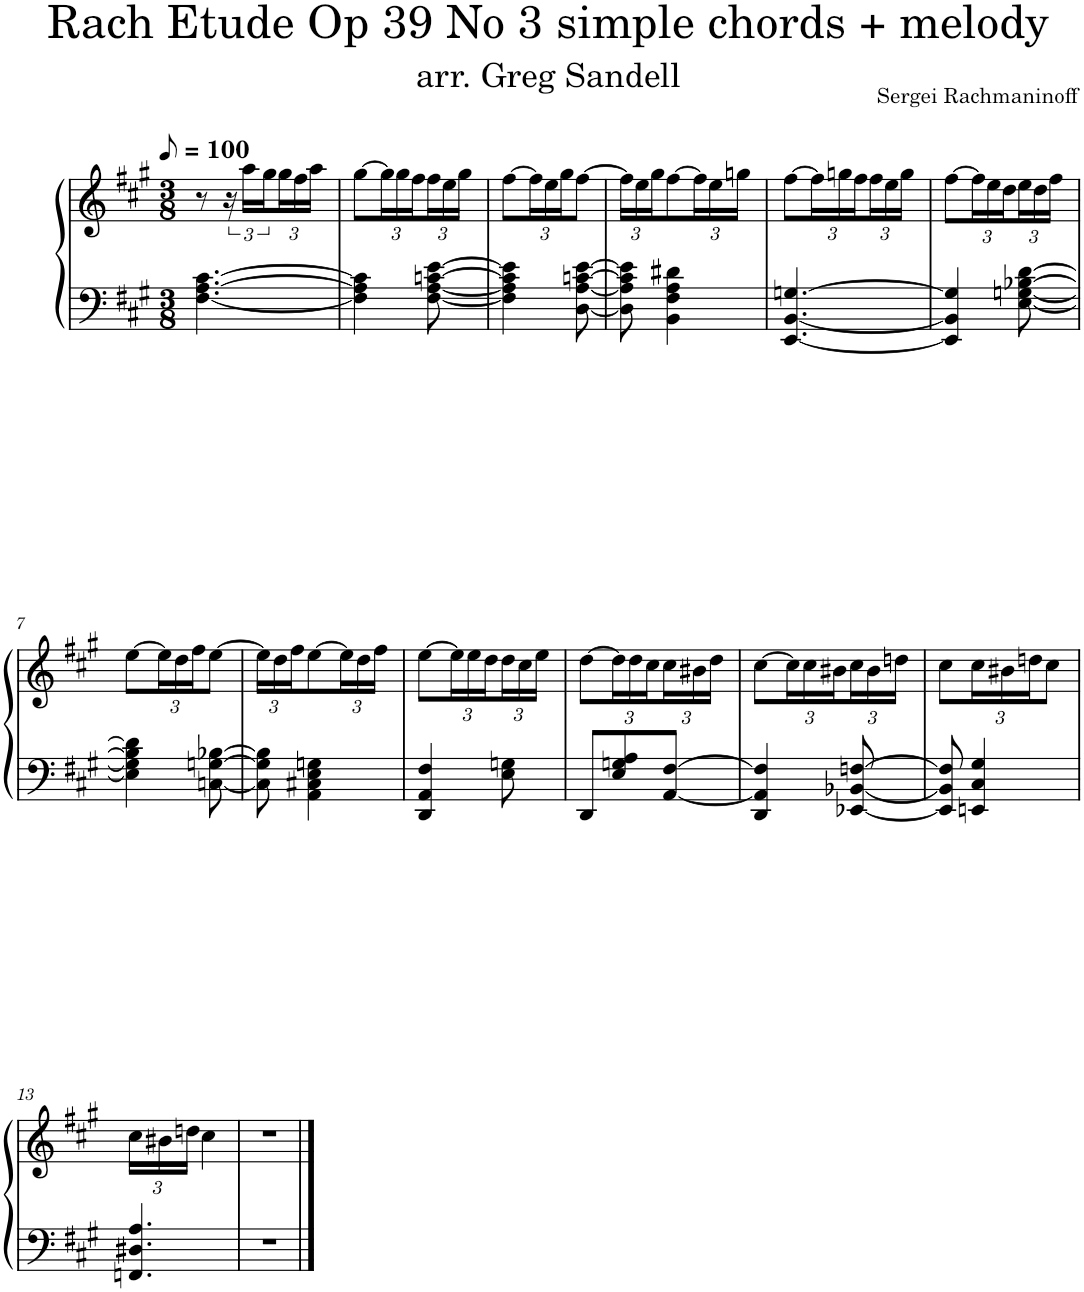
**kern	**kern
*part1	*part1
*staff2	*staff1
*I"Piano	*
*I'Pno.	*
*clefF4	*clefG2
*k[f#c#g#]	*k[f#c#g#]
*M3/8	*M3/8
*MM50	*MM50
=1	=1
[4.F#\ [4.A\ [4.c#\	8r
.	24r
.	24aa\LL
.	24gg#\
*	*Xbrackettup
.	24gg#\
.	24ff#\
.	24aa\JJ
=2	=2
4F#\] 4A\] 4c#\]	[8gg#\L
.	24gg#\L]
.	24gg#\
.	24ff#\
[8F#\ [8A\ [8cn\ [8e\	24ff#\
.	24ee\
.	24gg#\JJ
=3	=3
4F#\] 4A\] 4c\] 4e\]	[8ff#\L
.	24ff#\L]
.	24ee\
.	24gg#\J
[8D\ [8A\ [8cn\ [8e\	[8ff#\J
=4	=4
8D\] 8A\] 8c\] 8e\]	24ff#\LL]
.	24ee\
.	24gg#\J
4BB\ 4F#\ 4A\ 4d#X\	[8ff#\
.	24ff#\L]
.	24ee\
.	24ggn\JJ
=5	=5
[4.EE/ [4.BB/ [4.Gn/	[8ff#\L
.	24ff#\L]
.	24ggn\
.	24ff#\
.	24ff#\
.	24ee\
.	24gg\JJ
=6	=6
4EE/] 4BB/] 4G/]	[8ff#\L
.	24ff#\L]
.	24ee\
.	24dd\
[8E\ [8Gn\ [8B-X\ [8d\	24ee\
.	24dd\
.	24ff#\JJ
!!LO:LB:g=z
=7	=7
4E\] 4G\] 4B-\] 4d\]	[8ee\L
.	24ee\L]
.	24dd\
.	24ff#\J
[8Cn\ [8Gn\ [8B-X\	[8ee\J
=8	=8
8C\] 8G\] 8B-\]	24ee\LL]
.	24dd\
.	24ff#\J
4AA\ 4C#X\ 4E\ 4Gn\	[8ee\
.	24ee\L]
.	24dd\
.	24ff#\JJ
=9	=9
4DD/ 4AA/ 4F#/	[8ee\L
.	24ee\L]
.	24ee\
.	24dd\
8E\ 8Gn\	24dd\
.	24cc#\
.	24ee\JJ
=10	=10
8DD/L	[8dd\L
8E/ 8Gn/ 8A/	24dd\L]
.	24dd\
.	24cc#\
[8AA/ [8F#/J	24cc#\
.	24b#X\
.	24dd\JJ
=11	=11
4DD/ 4AA/] 4F#/]	[8cc#\L
.	24cc#\L]
.	24cc#\
.	24b#X\
[8EE-X/ [8BB-X/ [8Fn/	24cc#\
.	24b#\
.	24ddn\JJ
=12	=12
8EE-/] 8BB-/] 8F/]	8cc#\L
4EEn/ 4C#/ 4G#/	24cc#\L
.	24b#X\
.	24ddn\J
.	8cc#\J
!!LO:LB:g=z
=13	=13
4.FFn/ 4.D#X/ 4.A/	24cc#\LL
.	24b#X\
.	24ddn\JJ
.	4cc#\
=14	=14
4.r	4.r
==	==
*-	*-
